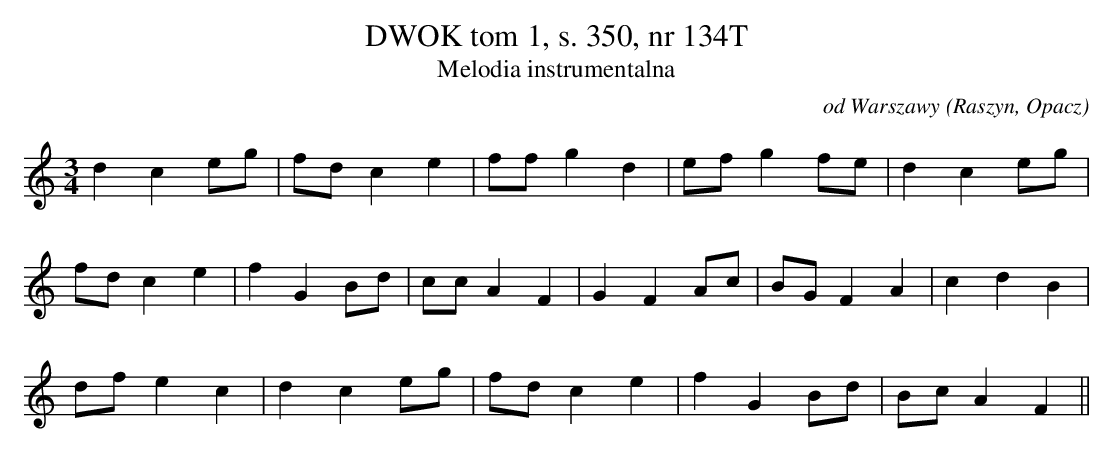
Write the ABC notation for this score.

X:1
T: DWOK tom 1, s. 350, nr 134T
T: Melodia instrumentalna
O: od Warszawy (Raszyn, Opacz)
M: 3/4
L: 1/8
K: C
d2c2eg | fdc2e2 | ffg2d2 | efg2fe | d2c2eg |
fdc2e2 | f2G2Bd | ccA2F2 | G2F2Ac | BGF2A2 | c2d2B2 |
dfe2c2 | d2c2eg | fdc2e2 | f2G2Bd | BcA2F2||
